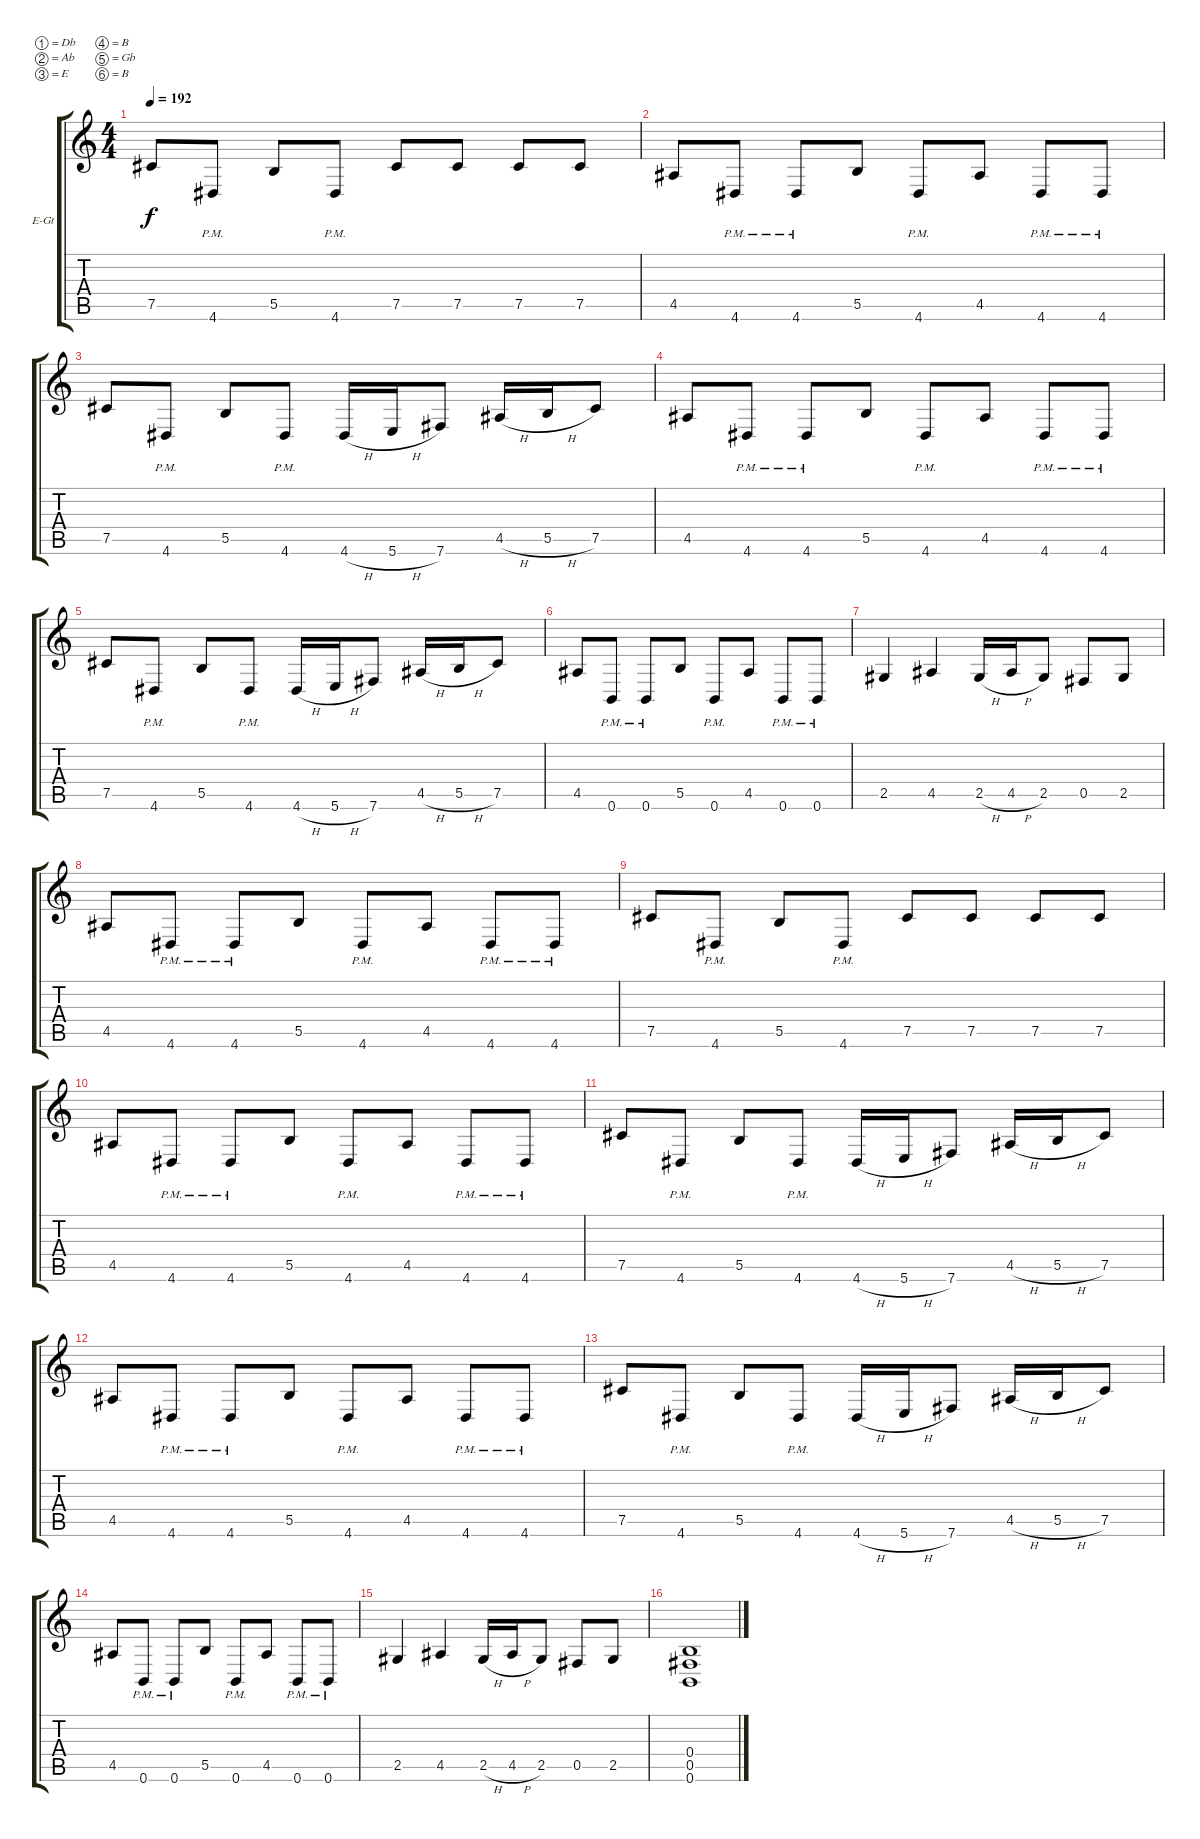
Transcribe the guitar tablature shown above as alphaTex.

\bracketExtendMode groupsimilarinstruments
\firstSystemTrackNameOrientation horizontal
\otherSystemsTrackNameOrientation horizontal
\track ("Gary Smith " "E-Gt") {instrument distortionguitar}
\staff {score tabs}
\tuning (Db4 Ab3 E3 B2 Gb2 B1)
\ts (4 4)
\tempo 192
\clef g2
\ks aminor
7.5.8{dy f} 4.6{pm}.8 5.5.8 4.6{pm}.8 7.5.8 7.5.8 7.5.8 7.5.8 |
4.5.8 4.6{pm}.8 4.6{pm}.8 5.5.8 4.6{pm}.8 4.5.8 4.6{pm}.8 4.6{pm}.8 |
7.5.8 4.6{pm}.8 5.5.8 4.6{pm}.8 4.6{h}.16 5.6{h}.16 7.6.8 4.5{h}.16 5.5{h}.16 7.5.8 |
4.5.8 4.6{pm}.8 4.6{pm}.8 5.5.8 4.6{pm}.8 4.5.8 4.6{pm}.8 4.6{pm}.8 |
7.5.8 4.6{pm}.8 5.5.8 4.6{pm}.8 4.6{h}.16 5.6{h}.16 7.6.8 4.5{h}.16 5.5{h}.16 7.5.8 |
4.5.8 0.6{pm}.8 0.6{pm}.8 5.5.8 0.6{pm}.8 4.5.8 0.6{pm}.8 0.6{pm}.8 |
2.5.4 4.5.4 2.5{h}.16 4.5{h}.16 2.5.8 0.5.8 2.5.8 |
4.5.8 4.6{pm}.8 4.6{pm}.8 5.5.8 4.6{pm}.8 4.5.8 4.6{pm}.8 4.6{pm}.8 |
7.5.8 4.6{pm}.8 5.5.8 4.6{pm}.8 7.5.8 7.5.8 7.5.8 7.5.8 |
4.5.8 4.6{pm}.8 4.6{pm}.8 5.5.8 4.6{pm}.8 4.5.8 4.6{pm}.8 4.6{pm}.8 |
7.5.8 4.6{pm}.8 5.5.8 4.6{pm}.8 4.6{h}.16 5.6{h}.16 7.6.8 4.5{h}.16 5.5{h}.16 7.5.8 |
4.5.8 4.6{pm}.8 4.6{pm}.8 5.5.8 4.6{pm}.8 4.5.8 4.6{pm}.8 4.6{pm}.8 |
7.5.8 4.6{pm}.8 5.5.8 4.6{pm}.8 4.6{h}.16 5.6{h}.16 7.6.8 4.5{h}.16 5.5{h}.16 7.5.8 |
4.5.8 0.6{pm}.8 0.6{pm}.8 5.5.8 0.6{pm}.8 4.5.8 0.6{pm}.8 0.6{pm}.8 |
2.5.4 4.5.4 2.5{h}.16 4.5{h}.16 2.5.8 0.5.8 2.5.8 |
(0.6 0.5 0.4).1
